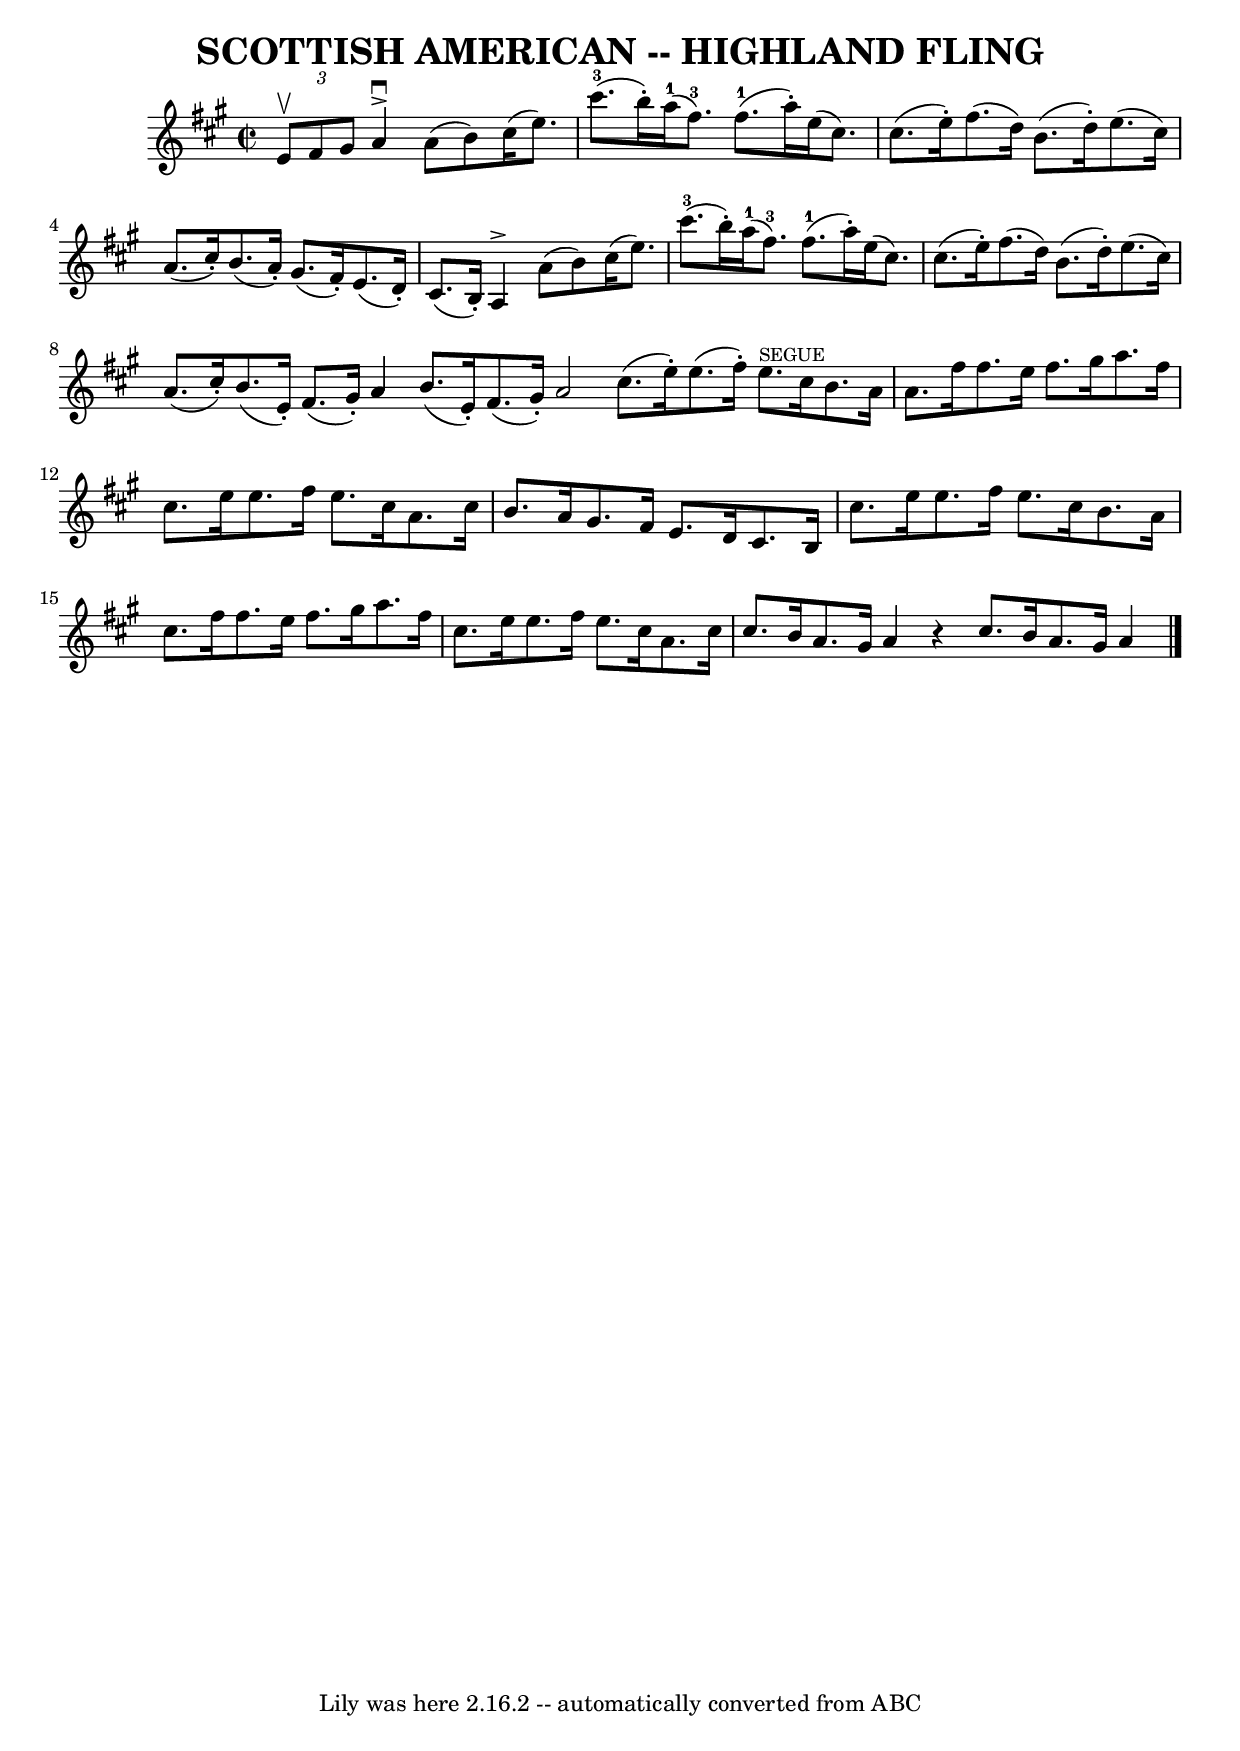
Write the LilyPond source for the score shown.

\version "2.7.40"
\include "Mammoth.ily"
\header {
	%% book = "Ryan's Mammoth Collection of Fiddle Tunes"
	crossRefNumber = "1"
	footnotes = ""
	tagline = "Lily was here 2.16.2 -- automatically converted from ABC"
	title = "SCOTTISH AMERICAN -- HIGHLAND FLING"
}
voicedefault =  {
\set Score.defaultBarType = "empty"

\override Staff.TimeSignature #'style = #'C
 \time 2/2 \key a \major   \times 2/3 { e'8^\upbow fis'8 gis'8  }       
|
 a'4^\accent^\downbow a'8 (b'8) cis''16 (e''8.)     
cis'''8.-3(b''16 -.)   |
 a''16-1(fis''8.-3)     
fis''8.-1(a''16 -.) e''16 (cis''8.) cis''8. (e''16 -.)   
    |
 fis''8. (d''16) b'8. (d''16 -.) e''8. (cis''16 
) a'8. (cis''16 -.)   |
 b'8. (a'16 -.) gis'8. (
fis'16 -.) e'8. (d'16 -.) cis'8. (b16 -.)   |
     
|
 a4^\accent a'8 (b'8) cis''16 (e''8.) cis'''8. 
-3(b''16 -.)   |
 a''16-1(fis''8.-3) fis''8. 
-1(a''16 -.) e''16 (cis''8.) cis''8. (e''16 -.)       
|
 fis''8. (d''16) b'8. (d''16 -.) e''8. (cis''16) 
 a'8. (cis''16 -.)   |
 b'8. (e'16 -.) fis'8. (gis'16 
-.) a'4    \bar ":|" b'8. (e'16 -.) fis'8. (gis'16 -.) a'2  
  \bar "|."     \bar "|:" cis''8. (e''16 -.) e''8. (fis''16 -.)   
 e''8.^\segue cis''16 b'8. a'16    |
 a'8. fis''16    
fis''8. e''16 fis''8. gis''16 a''8. fis''16        |
   
cis''8. e''16 e''8. fis''16 e''8. cis''16 a'8. cis''16    
|
 b'8. a'16 gis'8. fis'16 e'8. d'16 cis'8. b16    
|
     |
 cis''8. e''16 e''8. fis''16 e''8.    
cis''16 b'8. a'16    |
 cis''8. fis''16 fis''8. e''16    
fis''8. gis''16 a''8. fis''16    |
 cis''8. e''16 e''8.  
 fis''16 e''8. cis''16 a'8. cis''16    |
 cis''8. b'16  
 a'8. gis'16 a'4    r4   \bar ":|" cis''8. b'16 a'8. gis'16   
 a'4    \bar "|."   
}

\score{
    <<

	\context Staff="default"
	{
	    \voicedefault 
	}

    >>
	\layout {
	}
	\midi {}
}
